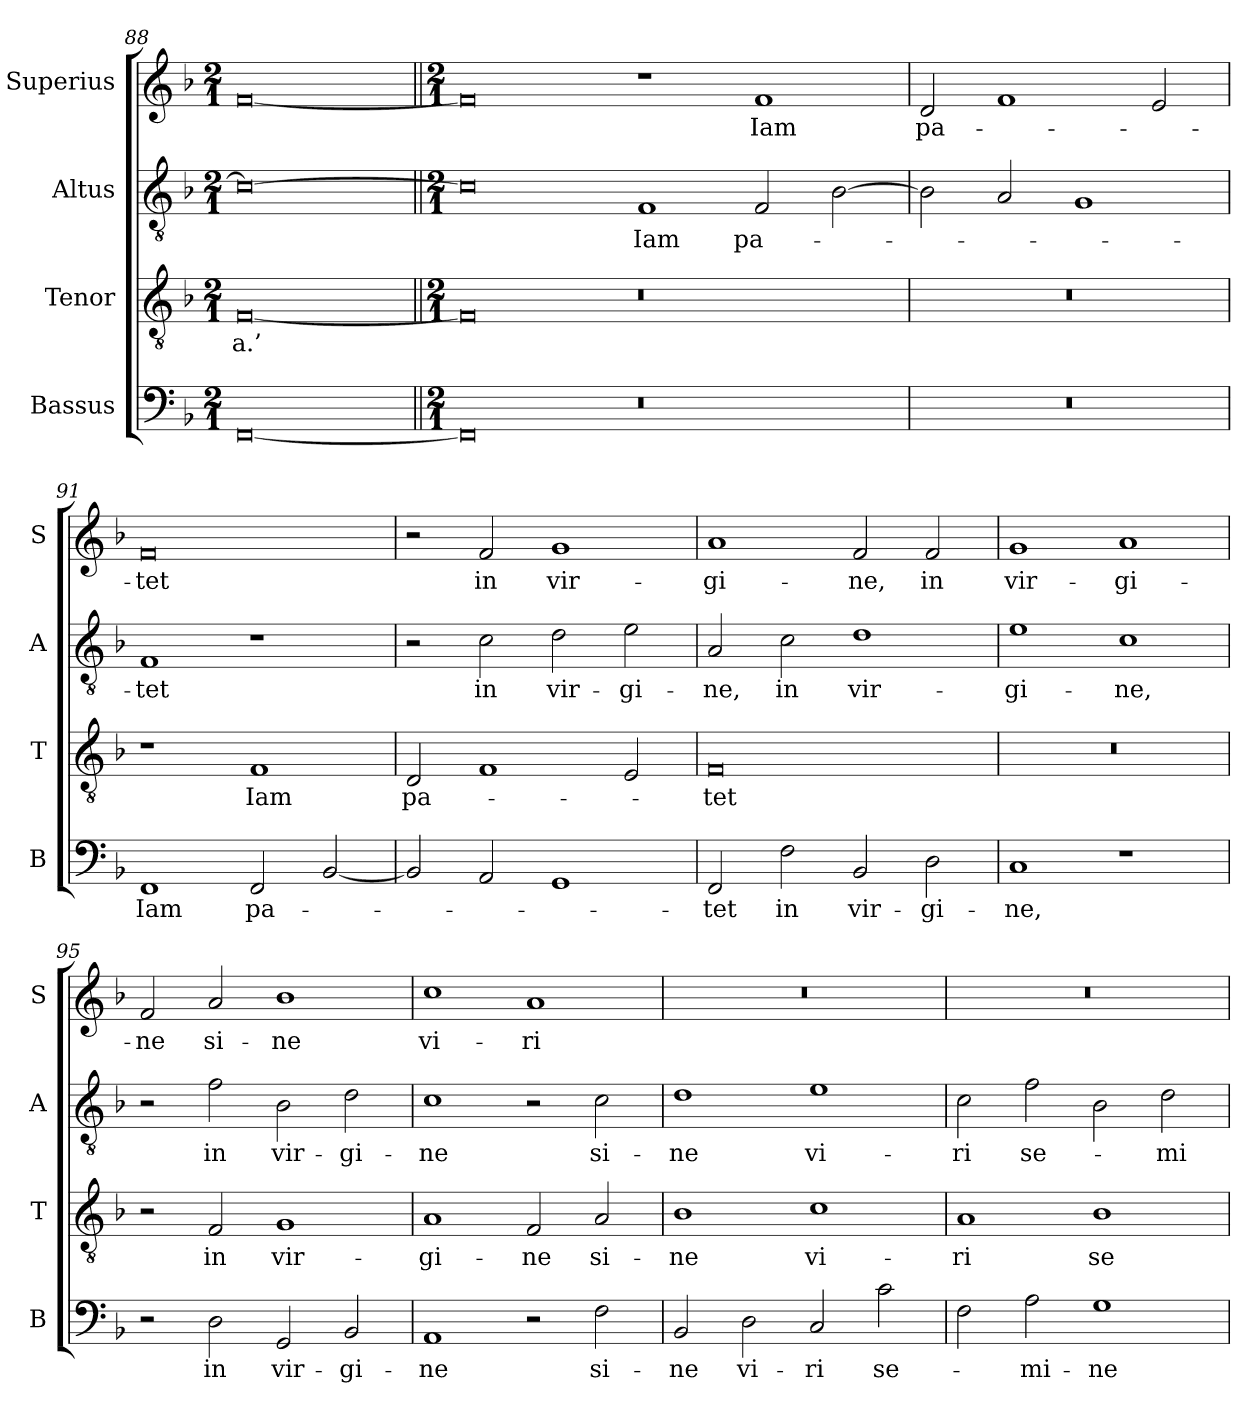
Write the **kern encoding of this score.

**kern	**text	**kern	**text	**kern	**text	**kern	**text
*part4	*part4	*part3	*part3	*part2	*part2	*part1	*part1
*staff4	*staff4	*staff3	*staff3	*staff2	*staff2	*staff1	*staff1
*I"Bassus	*	*I"Tenor	*	*I"Altus	*	*I"Superius	*
*I'B	*	*I'T	*	*I'A	*	*I'S	*
*clefF4	*	*clefGv2	*	*clefGv2	*	*clefG2	*
*k[b-]	*	*k[b-]	*	*k[b-]	*	*k[b-]	*
*d:	*	*d:	*	*d:	*	*d:	*
*M2/1	*	*M2/1	*	*M2/1	*	*M2/1	*
=88	=88	=88	=88	=88	=88	=88	=88
[0FF	.	[0F	-a.’	0c_	.	[0f	.
=89||	=89||	=89||	=89||	=89||	=89||	=89||	=89||
*M2/1	*	*M2/1	*	*M2/1	*	*M2/1	*
0FF]	.	0F]	.	0c]	.	0f]	.
0r	.	0r	.	1F	Iam	1r	.
.	.	.	.	2F	pa-	1f	Iam
.	.	.	.	[2B-	.	.	.
=90	=90	=90	=90	=90	=90	=90	=90
0r	.	0r	.	2B-]	.	2d	pa-
.	.	.	.	2A	.	1f	.
.	.	.	.	1G	.	.	.
.	.	.	.	.	.	2e	.
=91	=91	=91	=91	=91	=91	=91	=91
1FF	Iam	1r	.	1F	-tet	0f	-tet
2FF	pa-	1F	Iam	1r	.	.	.
[2BB-	.	.	.	.	.	.	.
=92	=92	=92	=92	=92	=92	=92	=92
2BB-]	.	2D	pa-	2r	.	2r	.
2AA	.	1F	.	2c	in	2f	in
1GG	.	.	.	2d	vir-	1g	vir-
.	.	2E	.	2e	-gi-	.	.
=93	=93	=93	=93	=93	=93	=93	=93
2FF	-tet	0F	-tet	2A	-ne,	1a	-gi-
2F	in	.	.	2c	in	.	.
2BB-	vir-	.	.	1d	vir-	2f	-ne,
2D	-gi-	.	.	.	.	2f	in
=94	=94	=94	=94	=94	=94	=94	=94
1C	-ne,	0r	.	1e	-gi-	1g	vir-
1r	.	.	.	1c	-ne,	1a	-gi-
=95	=95	=95	=95	=95	=95	=95	=95
2r	.	2r	.	2r	.	2f	-ne
2D	in	2F	in	2f	in	2a	si-
2GG	vir-	1G	vir-	2B-	vir-	1b-	-ne
2BB-	-gi-	.	.	2d	-gi-	.	.
=96	=96	=96	=96	=96	=96	=96	=96
1AA	-ne	1A	-gi-	1c	-ne	1cc	vi-
2r	.	2F	-ne	2r	.	1a	-ri
2F	si-	2A	si-	2c	si-	.	.
=97	=97	=97	=97	=97	=97	=97	=97
2BB-	-ne	1B-	-ne	1d	-ne	0r	.
2D	vi-	.	.	.	.	.	.
2C	-ri	1c	vi-	1e	vi-	.	.
2c	se-	.	.	.	.	.	.
=98	=98	=98	=98	=98	=98	=98	=98
2F	.	1A	-ri	2c	-ri	0r	.
2A	-mi-	.	.	2f	se-	.	.
1G	-ne	1B-	se-	2B-	.	.	.
.	.	.	.	2d	-mi-	.	.
=	=	=	=	=	=	=	=
*-	*-	*-	*-	*-	*-	*-	*-
